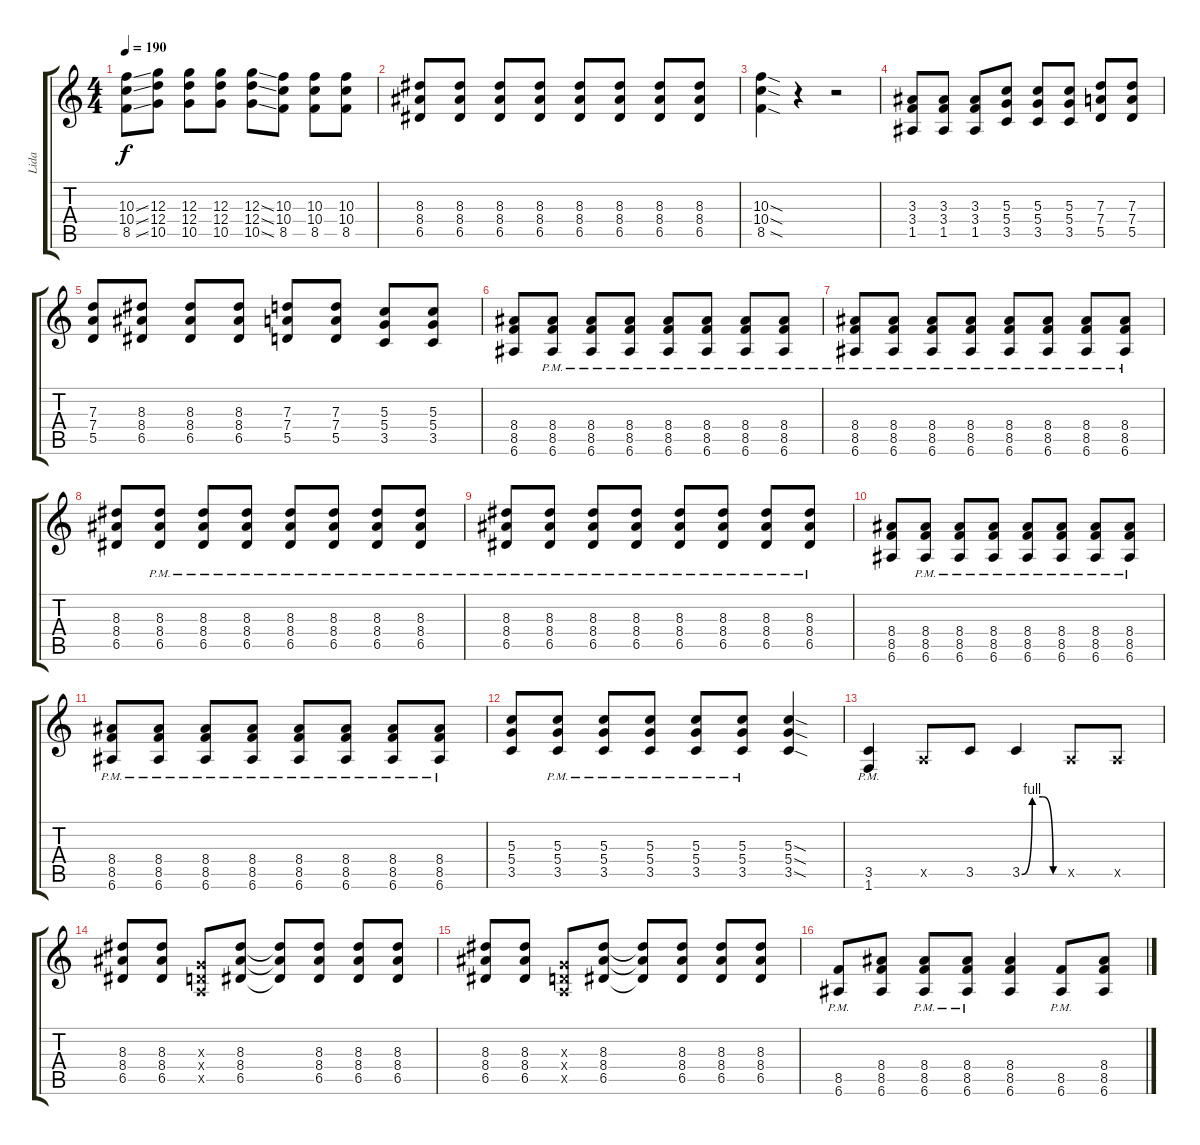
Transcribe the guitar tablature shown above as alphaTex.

\track ("Lida" "Lida") {instrument distortionguitar}
\staff {score tabs}
\tuning (E4 B3 G3 D3 A2 E2) {hide}
\ts (4 4)
\tempo 190
\clef g2
\ks c
(10.3{ss} 10.4{ss} 8.5{ss}).8{dy f} (12.3 12.4 10.5).8 (12.3 12.4 10.5).8 (12.3 12.4 10.5).8 (12.3{ss} 12.4{ss} 10.5{ss}).8 (10.3 10.4 8.5).8 (10.3 10.4 8.5).8 (10.3 10.4 8.5).8 |
(8.3 8.4 6.5).8 (8.3 8.4 6.5).8 (8.3 8.4 6.5).8 (8.3 8.4 6.5).8 (8.3 8.4 6.5).8 (8.3 8.4 6.5).8 (8.3 8.4 6.5).8 (8.3 8.4 6.5).8 |
(10.3{sod} 10.4{sod} 8.5{sod}).4 r.4 r.2 |
(3.3 3.4 1.5).8 (3.3 3.4 1.5).8 (3.3 3.4 1.5).8 (5.3 5.4 3.5).8 (5.3 5.4 3.5).8 (5.3 5.4 3.5).8 (7.3 7.4 5.5).8 (7.3 7.4 5.5).8 |
(7.3 7.4 5.5).8 (8.3 8.4 6.5).8 (8.3 8.4 6.5).8 (8.3 8.4 6.5).8 (7.3 7.4 5.5).8 (7.3 7.4 5.5).8 (5.3 5.4 3.5).8 (5.3 5.4 3.5).8 |
(8.4 8.5 6.6).8 (8.4{pm} 8.5{pm} 6.6{pm}).8 (8.4{pm} 8.5{pm} 6.6{pm}).8 (8.4{pm} 8.5{pm} 6.6{pm}).8 (8.4{pm} 8.5{pm} 6.6{pm}).8 (8.4{pm} 8.5{pm} 6.6{pm}).8 (8.4{pm} 8.5{pm} 6.6{pm}).8 (8.4{pm} 8.5{pm} 6.6{pm}).8 |
(8.4{pm} 8.5{pm} 6.6{pm}).8 (8.4{pm} 8.5{pm} 6.6{pm}).8 (8.4{pm} 8.5{pm} 6.6{pm}).8 (8.4{pm} 8.5{pm} 6.6{pm}).8 (8.4{pm} 8.5{pm} 6.6{pm}).8 (8.4{pm} 8.5{pm} 6.6{pm}).8 (8.4{pm} 8.5{pm} 6.6{pm}).8 (8.4{pm} 8.5{pm} 6.6{pm}).8 |
(8.3 8.4 6.5).8 (8.3{pm} 8.4{pm} 6.5{pm}).8 (8.3{pm} 8.4{pm} 6.5{pm}).8 (8.3{pm} 8.4{pm} 6.5{pm}).8 (8.3{pm} 8.4{pm} 6.5{pm}).8 (8.3{pm} 8.4{pm} 6.5{pm}).8 (8.3{pm} 8.4{pm} 6.5{pm}).8 (8.3{pm} 8.4{pm} 6.5{pm}).8 |
(8.3{pm} 8.4{pm} 6.5{pm}).8 (8.3{pm} 8.4{pm} 6.5{pm}).8 (8.3{pm} 8.4{pm} 6.5{pm}).8 (8.3{pm} 8.4{pm} 6.5{pm}).8 (8.3{pm} 8.4{pm} 6.5{pm}).8 (8.3{pm} 8.4{pm} 6.5{pm}).8 (8.3{pm} 8.4{pm} 6.5{pm}).8 (8.3{pm} 8.4{pm} 6.5{pm}).8 |
(8.4 8.5 6.6).8 (8.4{pm} 8.5{pm} 6.6{pm}).8 (8.4{pm} 8.5{pm} 6.6{pm}).8 (8.4{pm} 8.5{pm} 6.6{pm}).8 (8.4{pm} 8.5{pm} 6.6{pm}).8 (8.4{pm} 8.5{pm} 6.6{pm}).8 (8.4{pm} 8.5{pm} 6.6{pm}).8 (8.4{pm} 8.5{pm} 6.6{pm}).8 |
(8.4{pm} 8.5{pm} 6.6{pm}).8 (8.4{pm} 8.5{pm} 6.6{pm}).8 (8.4{pm} 8.5{pm} 6.6{pm}).8 (8.4{pm} 8.5{pm} 6.6{pm}).8 (8.4{pm} 8.5{pm} 6.6{pm}).8 (8.4{pm} 8.5{pm} 6.6{pm}).8 (8.4{pm} 8.5{pm} 6.6{pm}).8 (8.4{pm} 8.5{pm} 6.6{pm}).8 |
(5.3 5.4 3.5).8 (5.3{pm} 5.4{pm} 3.5{pm}).8 (5.3{pm} 5.4{pm} 3.5{pm}).8 (5.3{pm} 5.4{pm} 3.5{pm}).8 (5.3{pm} 5.4{pm} 3.5{pm}).8 (5.3{pm} 5.4{pm} 3.5{pm}).8 (5.3{sod} 5.4{sod} 3.5{sod}).4 |
(3.5{pm} 1.6{pm}).4 0.5{x}.8 3.5.8 3.5{be (custom 0 0 15 4 30 4 45 0 60 0)}.4 0.5{x}.8 0.5{x}.8 |
(8.3 8.4 6.5).8 (8.3 8.4 6.5).8 (0.3{x} 0.4{x} 0.5{x}).8 (8.3 8.4 6.5).8 (8.3{t} 8.4{t} 6.5{t}).8 (8.3 8.4 6.5).8 (8.3 8.4 6.5).8 (8.3 8.4 6.5).8 |
(8.3 8.4 6.5).8 (8.3 8.4 6.5).8 (0.3{x} 0.4{x} 0.5{x}).8 (8.3 8.4 6.5).8 (8.3{t} 8.4{t} 6.5{t}).8 (8.3 8.4 6.5).8 (8.3 8.4 6.5).8 (8.3 8.4 6.5).8 |
(8.5{pm} 6.6{pm}).8 (8.4 8.5 6.6).8 (8.4{pm} 8.5{pm} 6.6{pm}).8 (8.4{pm} 8.5{pm} 6.6{pm}).8 (8.4 8.5 6.6).4 (8.5{pm} 6.6{pm}).8 (8.4 8.5 6.6).8
